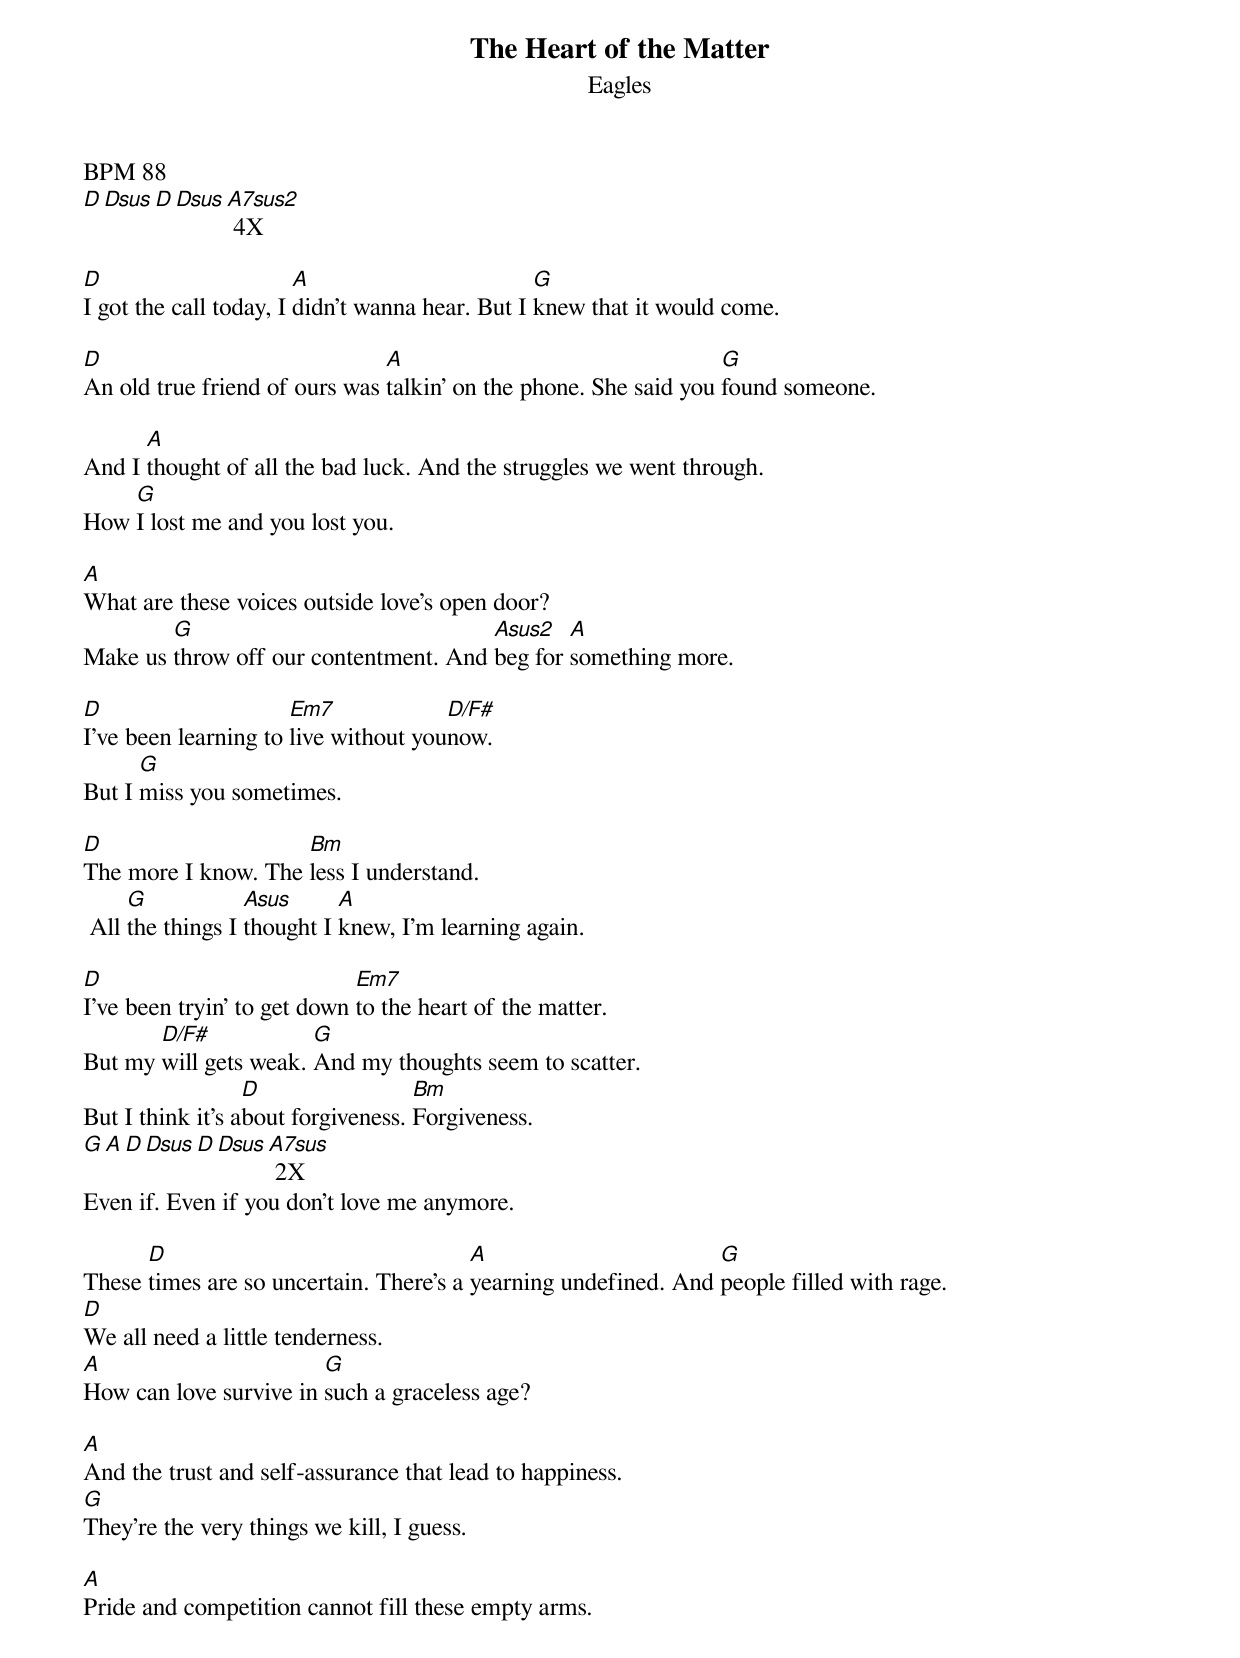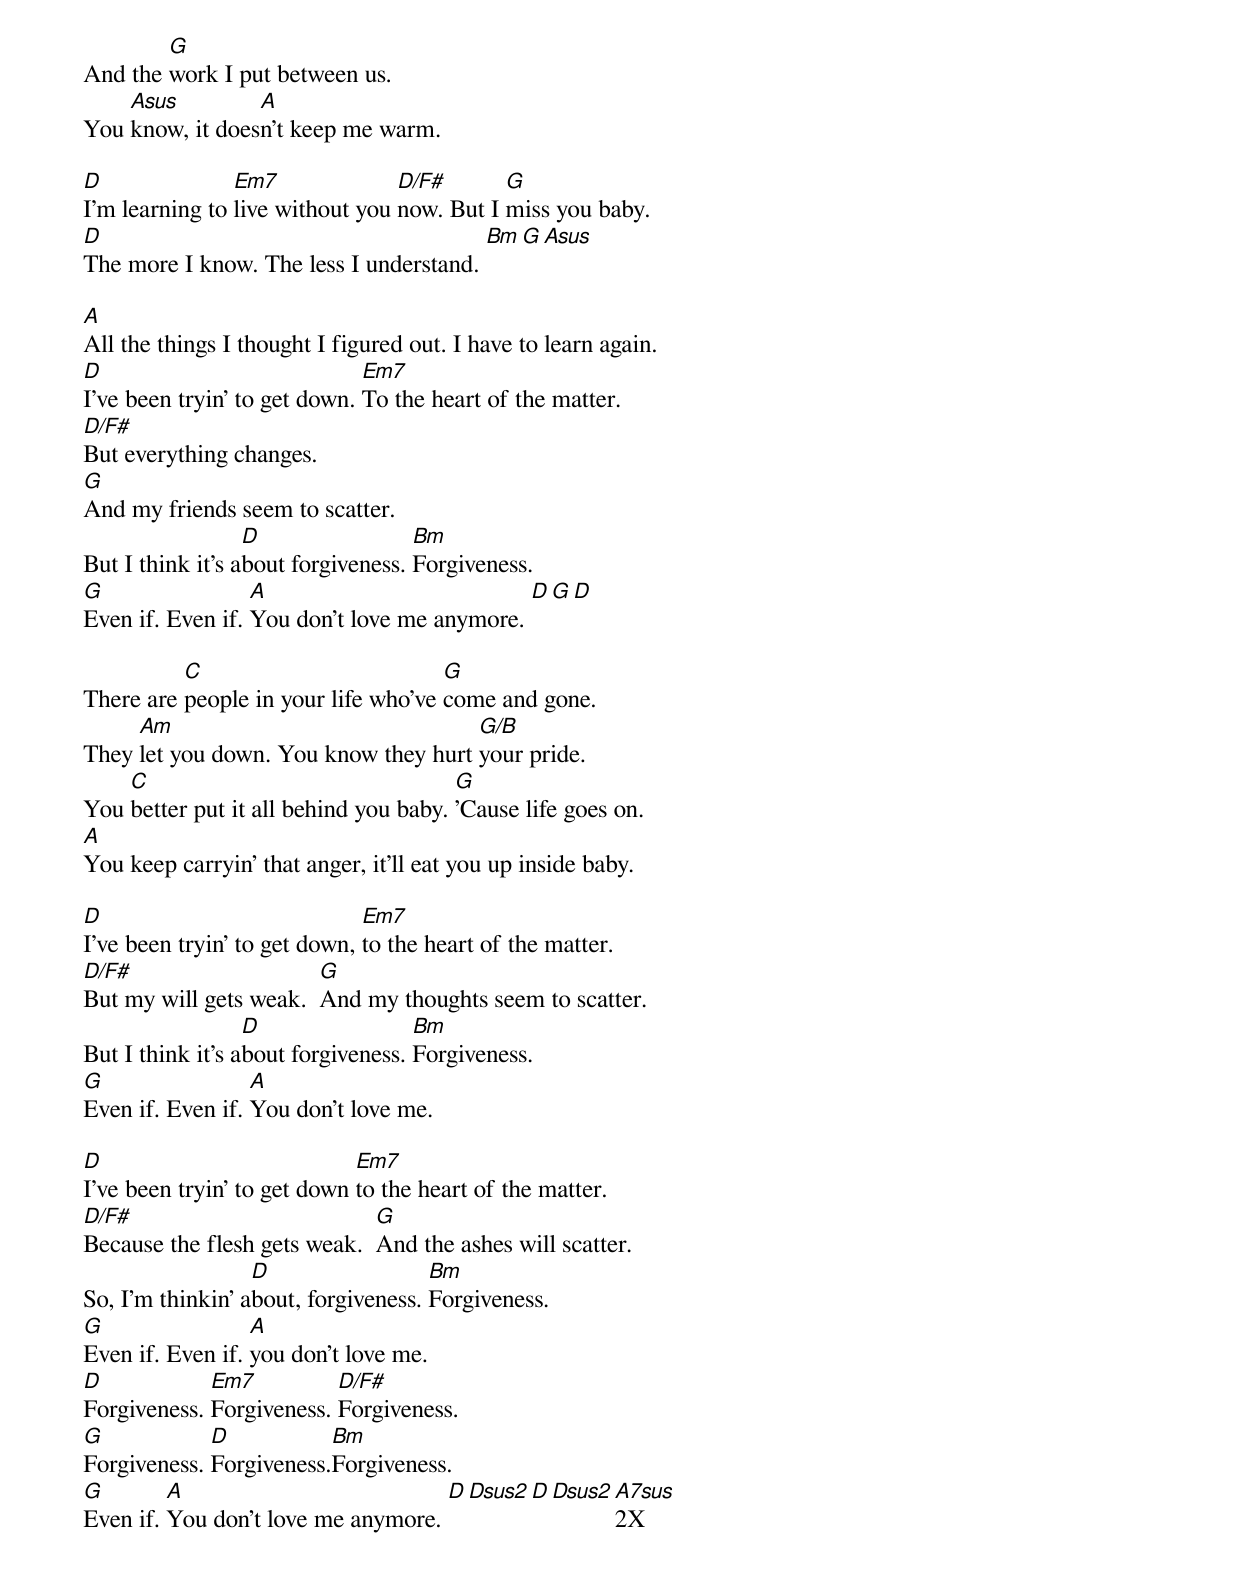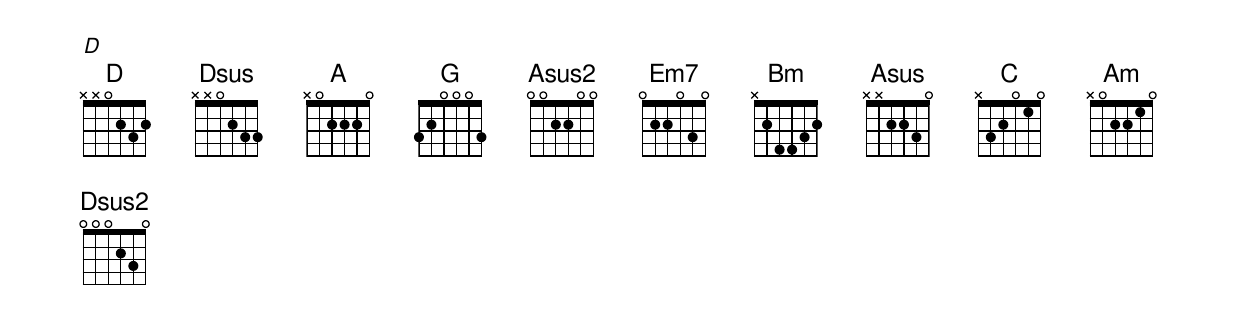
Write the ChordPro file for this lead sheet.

{title:The Heart of the Matter}
{subtitle:Eagles}
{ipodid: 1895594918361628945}
BPM 88
[D][Dsus][D][Dsus][A7sus2] 4X

[D]I got the call today, I [A]didn't wanna hear. But I [G]knew that it would come.

[D]An old true friend of ours was [A]talkin' on the phone. She said you [G]found someone.

And I [A]thought of all the bad luck. And the struggles we went through.
How [G]I lost me and you lost you.

[A]What are these voices outside love's open door?
Make us [G]throw off our contentment. And [Asus2]beg for [A]something more.

[D]I've been learning to [Em7]live without you[D/F#]now.
But I [G]miss you sometimes.

[D]The more I know. The [Bm]less I understand.
 All [G]the things I [Asus]thought I [A]knew, I'm learning again.

[D]I've been tryin' to get down [Em7]to the heart of the matter.
But my [D/F#]will gets weak. [G]And my thoughts seem to scatter.
But I think it's a[D]bout forgiveness. [Bm]Forgiveness.
[G][A][D][Dsus][D][Dsus][A7sus] 2X
Even if. Even if you don't love me anymore.

These [D]times are so uncertain. There's a [A]yearning undefined. And [G]people filled with rage.
[D]We all need a little tenderness.
[A]How can love survive in [G]such a graceless age?

[A]And the trust and self-assurance that lead to happiness.
[G]They're the very things we kill, I guess.

[A]Pride and competition cannot fill these empty arms.
And the [G]work I put between us.
You [Asus]know, it does[A]n't keep me warm.

[D]I'm learning to [Em7]live without you [D/F#]now. But I [G]miss you baby.
[D]The more I know. The less I understand. [Bm][G][Asus]

[A]All the things I thought I figured out. I have to learn again.
[D]I've been tryin' to get down. [Em7]To the heart of the matter.
[D/F#]But everything changes.
[G]And my friends seem to scatter.
But I think it's a[D]bout forgiveness. [Bm]Forgiveness.
[G]Even if. Even if. [A]You don't love me anymore. [D][G][D]

There are [C]people in your life who've [G]come and gone.
They [Am]let you down. You know they hurt [G/B]your pride.
You [C]better put it all behind you baby. [G]'Cause life goes on.
[A]You keep carryin' that anger, it'll eat you up inside baby.

[D]I've been tryin' to get down, [Em7]to the heart of the matter.
[D/F#]But my will gets weak.  [G]And my thoughts seem to scatter.
But I think it's a[D]bout forgiveness. [Bm]Forgiveness.
[G]Even if. Even if. [A]You don't love me.

[D]I've been tryin' to get down [Em7]to the heart of the matter.
[D/F#]Because the flesh gets weak.  [G]And the ashes will scatter.
So, I'm thinkin' a[D]bout, forgiveness. [Bm]Forgiveness.
[G]Even if. Even if. [A]you don't love me.
[D]Forgiveness. [Em7]Forgiveness. [D/F#]Forgiveness.
[G]Forgiveness. [D]Forgiveness.[Bm]Forgiveness.
[G]Even if. [A]You don't love me anymore. [D][Dsus2][D][Dsus2][A7sus]2X
[D]
